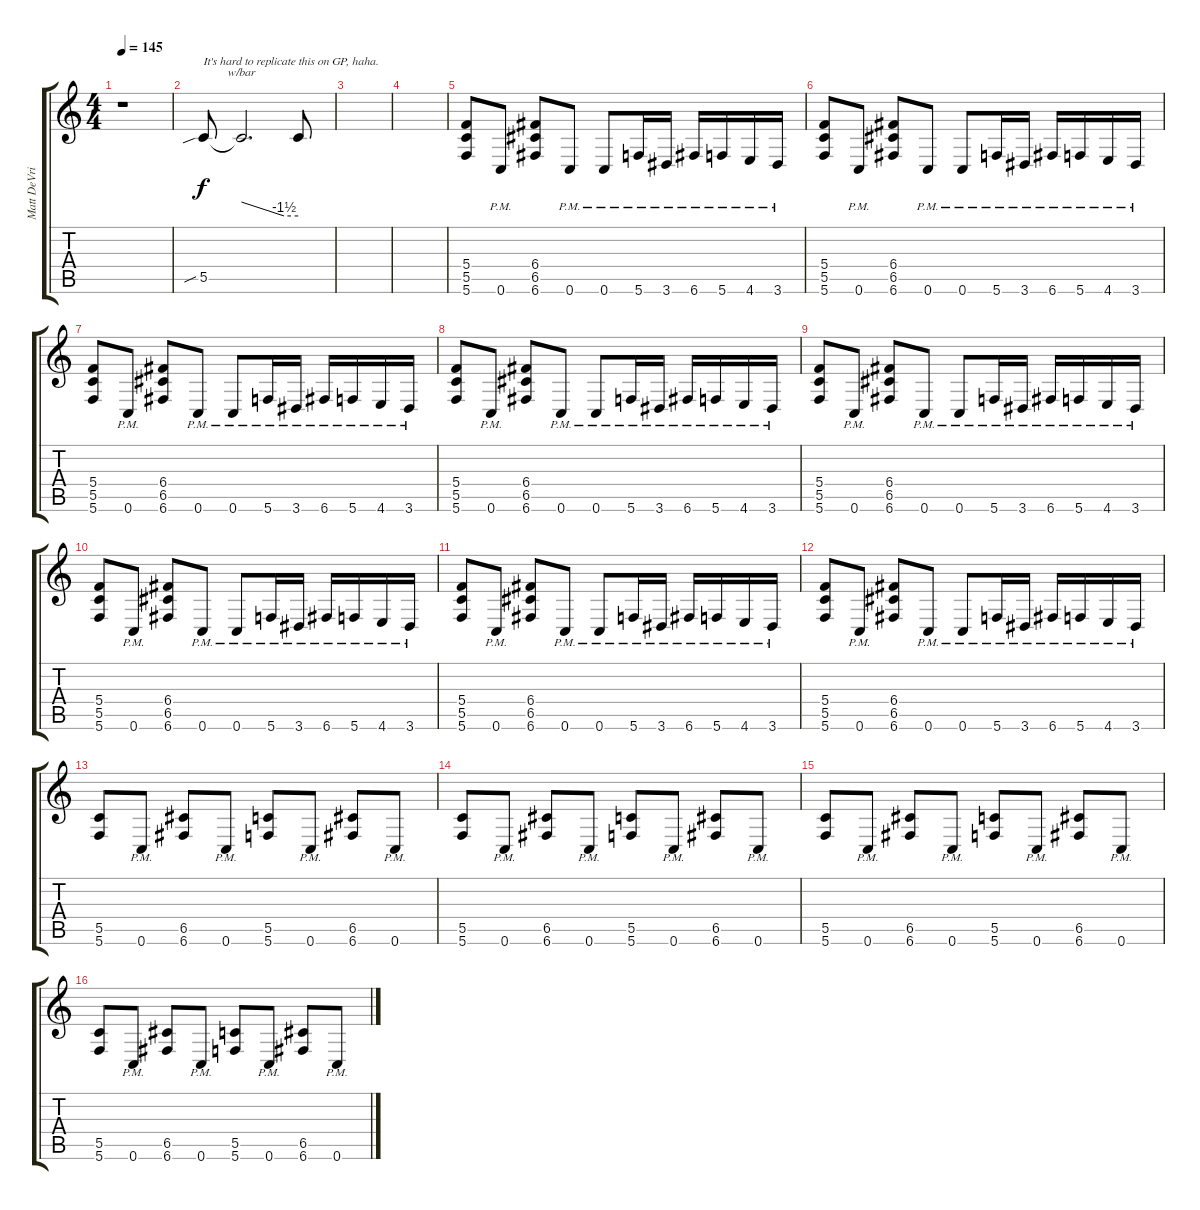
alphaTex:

\track ("Matt DeVries" "Matt DeVri") {instrument distortionguitar}
\staff {score tabs}
\tuning (D4 A3 F3 C3 G2 C2) {hide}
\ts (4 4)
\tempo 145
\clef g2
\ks c
r.1{dy f} |
5.5{sib}.8{txt "It's hard to replicate this on GP, haha."} 5.5{t}.2{d tbe (custom default 0 0 45 -6 60 -6)} 5.5{t}.8 |
|
|
(5.4 5.5 5.6).8 0.6{pm}.8 (6.4 6.5 6.6).8 0.6{pm}.8 0.6{pm}.8 5.6{pm}.16 3.6{pm}.16 6.6{pm}.16 5.6{pm}.16 4.6{pm}.16 3.6{pm}.16 |
(5.4 5.5 5.6).8 0.6{pm}.8 (6.4 6.5 6.6).8 0.6{pm}.8 0.6{pm}.8 5.6{pm}.16 3.6{pm}.16 6.6{pm}.16 5.6{pm}.16 4.6{pm}.16 3.6{pm}.16 |
(5.4 5.5 5.6).8 0.6{pm}.8 (6.4 6.5 6.6).8 0.6{pm}.8 0.6{pm}.8 5.6{pm}.16 3.6{pm}.16 6.6{pm}.16 5.6{pm}.16 4.6{pm}.16 3.6{pm}.16 |
(5.4 5.5 5.6).8 0.6{pm}.8 (6.4 6.5 6.6).8 0.6{pm}.8 0.6{pm}.8 5.6{pm}.16 3.6{pm}.16 6.6{pm}.16 5.6{pm}.16 4.6{pm}.16 3.6{pm}.16 |
(5.4 5.5 5.6).8 0.6{pm}.8 (6.4 6.5 6.6).8 0.6{pm}.8 0.6{pm}.8 5.6{pm}.16 3.6{pm}.16 6.6{pm}.16 5.6{pm}.16 4.6{pm}.16 3.6{pm}.16 |
(5.4 5.5 5.6).8 0.6{pm}.8 (6.4 6.5 6.6).8 0.6{pm}.8 0.6{pm}.8 5.6{pm}.16 3.6{pm}.16 6.6{pm}.16 5.6{pm}.16 4.6{pm}.16 3.6{pm}.16 |
(5.4 5.5 5.6).8 0.6{pm}.8 (6.4 6.5 6.6).8 0.6{pm}.8 0.6{pm}.8 5.6{pm}.16 3.6{pm}.16 6.6{pm}.16 5.6{pm}.16 4.6{pm}.16 3.6{pm}.16 |
(5.4 5.5 5.6).8 0.6{pm}.8 (6.4 6.5 6.6).8 0.6{pm}.8 0.6{pm}.8 5.6{pm}.16 3.6{pm}.16 6.6{pm}.16 5.6{pm}.16 4.6{pm}.16 3.6{pm}.16 |
(5.5 5.6).8 0.6{pm}.8 (6.5 6.6).8 0.6{pm}.8 (5.5 5.6).8 0.6{pm}.8 (6.5 6.6).8 0.6{pm}.8 |
(5.5 5.6).8 0.6{pm}.8 (6.5 6.6).8 0.6{pm}.8 (5.5 5.6).8 0.6{pm}.8 (6.5 6.6).8 0.6{pm}.8 |
(5.5 5.6).8 0.6{pm}.8 (6.5 6.6).8 0.6{pm}.8 (5.5 5.6).8 0.6{pm}.8 (6.5 6.6).8 0.6{pm}.8 |
(5.5 5.6).8 0.6{pm}.8 (6.5 6.6).8 0.6{pm}.8 (5.5 5.6).8 0.6{pm}.8 (6.5 6.6).8 0.6{pm}.8
